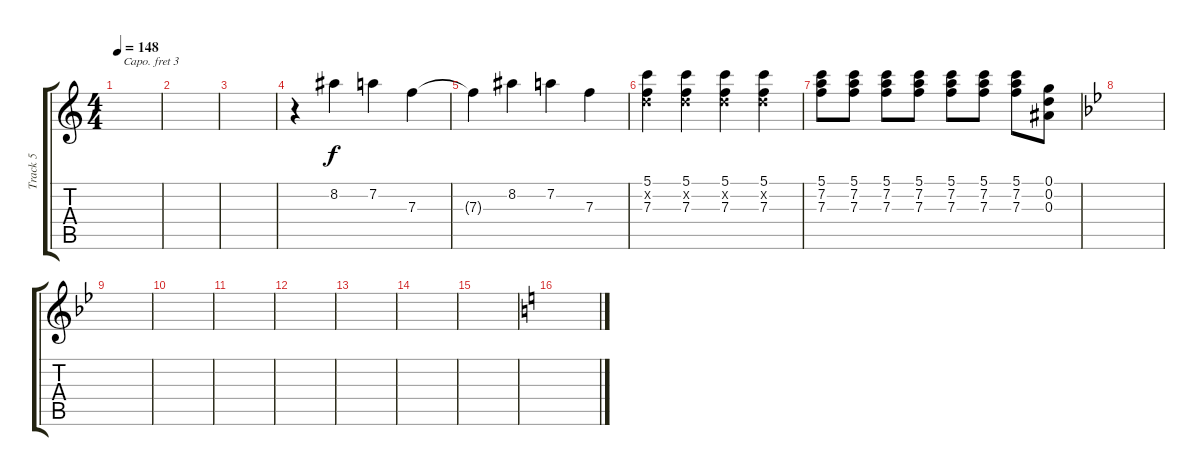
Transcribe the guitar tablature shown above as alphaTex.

\track ("Track 5" "Track 5") {instrument electricguitarclean}
\staff {score tabs}
\capo 3
\tuning (E4 B3 G3 D3 A2 E2) {hide}
\ts (4 4)
\tempo 148
\clef g2
\ks c
|
|
|
r.4 8.2.4 7.2.4 7.3.4 |
7.3{t}.4 8.2.4 7.2.4 7.3.4 |
(5.1 0.2{x} 7.3).4 (5.1 0.2{x} 7.3).4 (5.1 0.2{x} 7.3).4 (5.1 0.2{x} 7.3).4 |
(5.1 7.2 7.3).8 (5.1 7.2 7.3).8 (5.1 7.2 7.3).8 (5.1 7.2 7.3).8 (5.1 7.2 7.3).8 (5.1 7.2 7.3).8 (5.1 7.2 7.3).8 (0.1 0.2 0.3).8 |
\ks bb
|
|
|
|
|
|
|
|
\ks c
